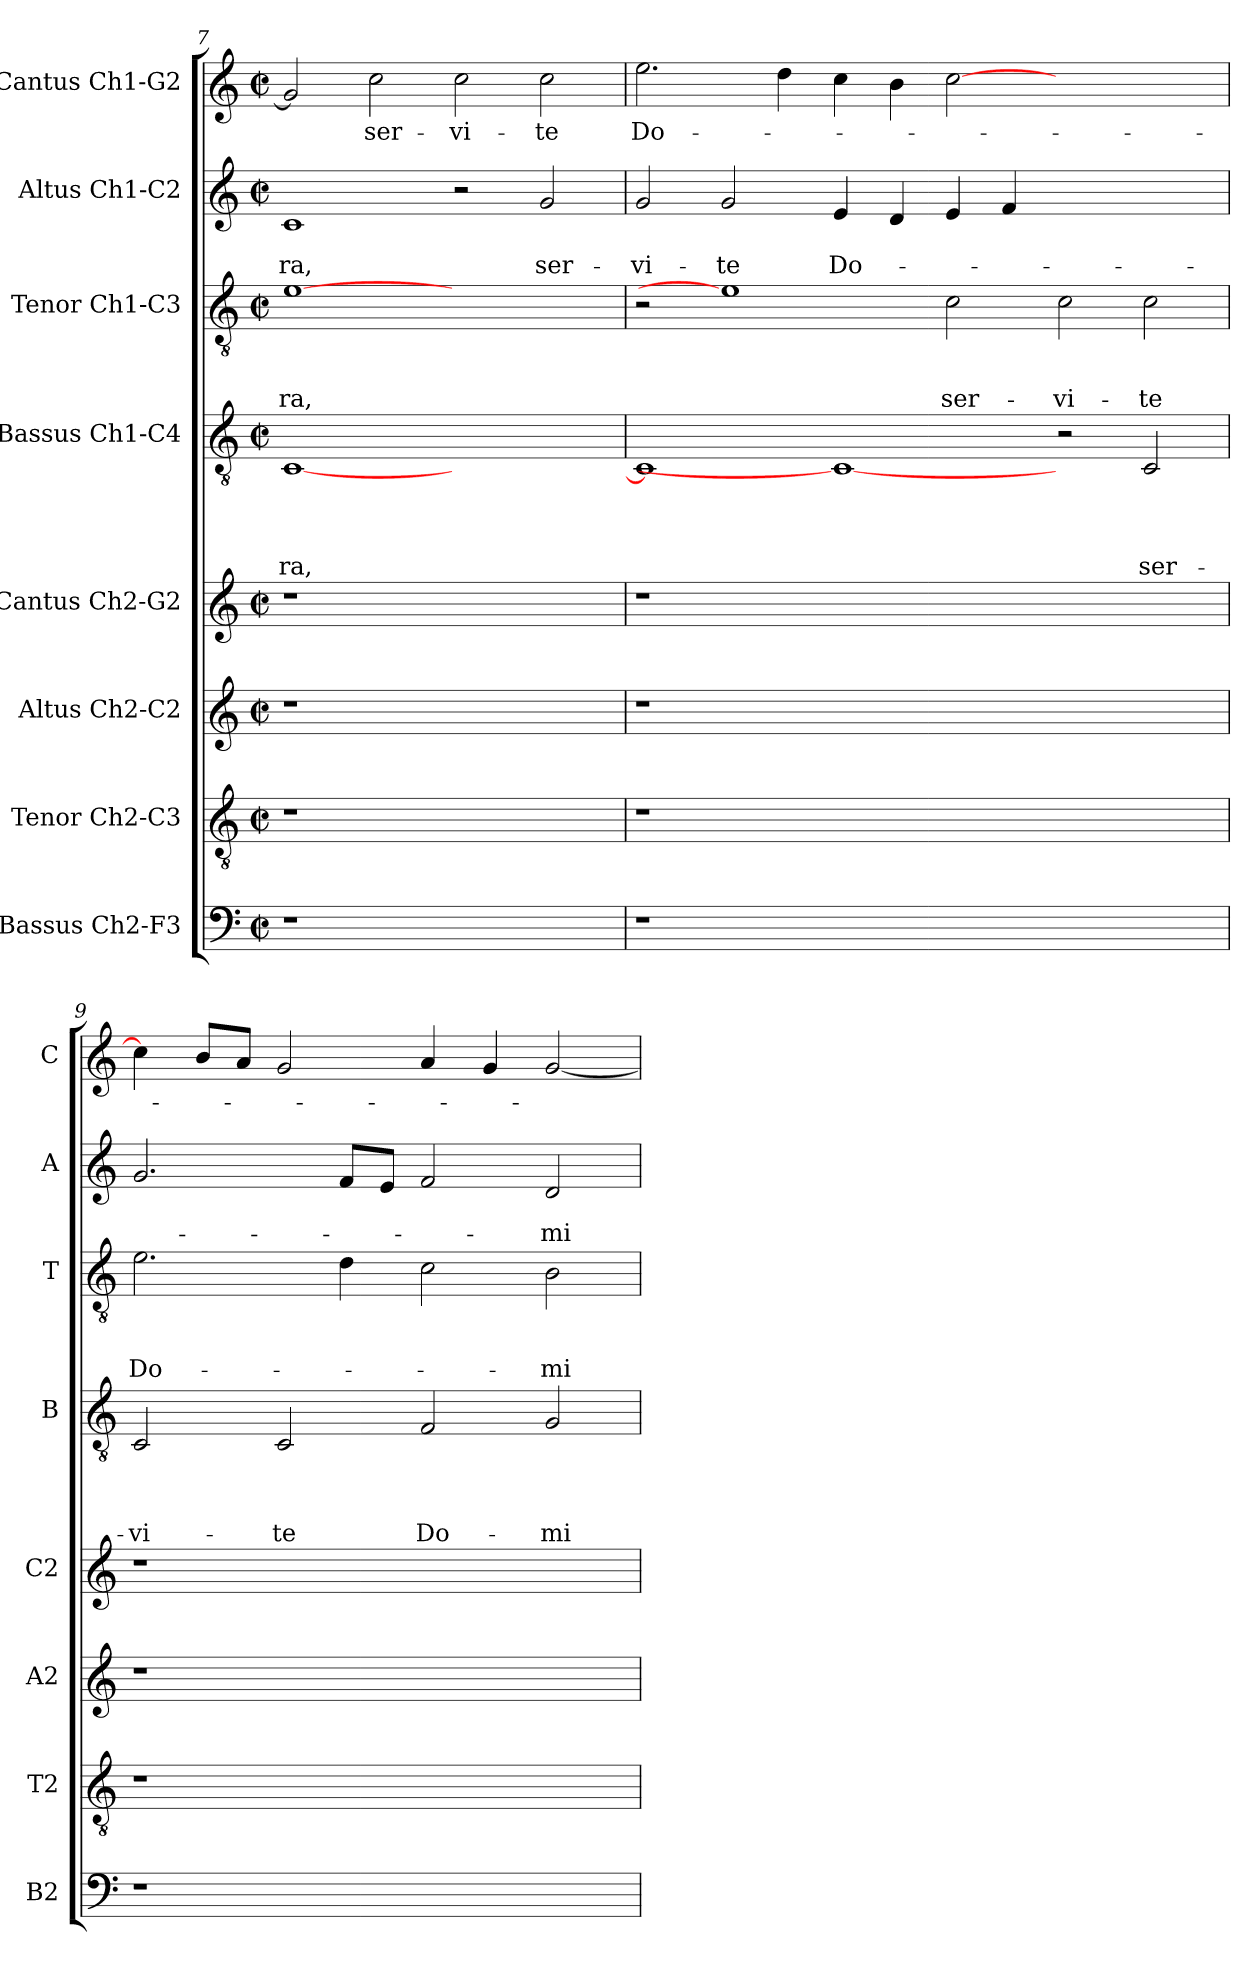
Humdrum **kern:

**kern	**kern	**kern	**kern	**kern	**text	**text	**text	**text	**kern	**text	**text	**text	**kern	**text	**text	**kern	**text
*part8	*part7	*part6	*part5	*part4	*part4	*part4	*part4	*part4	*part3	*part3	*part3	*part3	*part2	*part2	*part2	*part1	*part1
*staff8	*staff7	*staff6	*staff5	*staff4	*staff4	*staff4	*staff4	*staff4	*staff3	*staff3	*staff3	*staff3	*staff2	*staff2	*staff2	*staff1	*staff1
*I"Bassus Ch2-F3	*I"Tenor Ch2-C3	*I"Altus Ch2-C2	*I"Cantus Ch2-G2	*I"Bassus Ch1-C4	*	*	*	*	*I"Tenor Ch1-C3	*	*	*	*I"Altus Ch1-C2	*	*	*I"Cantus Ch1-G2	*
*I'B2	*I'T2	*I'A2	*I'C2	*I'B	*	*	*	*	*I'T	*	*	*	*I'A	*	*	*I'C	*
*clefF4	*clefGv2	*clefG2	*clefG2	*clefGv2	*	*	*	*	*clefGv2	*	*	*	*clefG2	*	*	*clefG2	*
*k[]	*k[]	*k[]	*k[]	*k[]	*	*	*	*	*k[]	*	*	*	*k[]	*	*	*k[]	*
*C:	*C:	*C:	*C:	*C:	*	*	*	*	*C:	*	*	*	*C:	*	*	*C:	*
*M2/2	*M2/2	*M2/2	*M2/2	*M2/2	*	*	*	*	*M2/2	*	*	*	*M2/2	*	*	*M2/2	*
*met(c|)	*met(c|)	*met(c|)	*met(c|)	*met(c|)	*	*	*	*	*met(c|)	*	*	*	*met(c|)	*	*	*met(c|)	*
=7	=7	=7	=7	=7	=7	=7	=7	=7	=7	=7	=7	=7	=7	=7	=7	=7	=7
!	!	!	!	!	!	!	!	!LO:LY:b	!	!	!	!LO:LY:b	!	!	!LO:LY:b	!	!
1r	1r	1r	1r	[1C	.	.	.	-ra,	[1e	.	.	-ra,	1c	.	-ra,	2g/]	.
!	!	!	!	!	!	!	!	!	!	!	!	!	!	!	!	!	!LO:LY:b
.	.	.	.	.	.	.	.	.	.	.	.	.	.	.	.	2cc\	ser-
!	!	!	!	!	!	!	!	!	!	!	!	!	!	!	!	!	!LO:LY:b
1ryy	1ryy	1ryy	1ryy	1ryy	.	.	.	.	1ryy	.	.	.	2r	.	.	2cc\	-vi-
!	!	!	!	!	!	!	!	!	!	!	!	!	!	!	!LO:LY:b	!	!LO:LY:b
.	.	.	.	.	.	.	.	.	.	.	.	.	2g/	.	ser-	2cc\	-te
=8	=8	=8	=8	=8	=8	=8	=8	=8	=8	=8	=8	=8	=8	=8	=8	=8	=8
!	!	!	!	!	!	!	!	!	!	!	!	!	!	!	!LO:LY:b	!	!LO:LY:b
1r	1r	1r	1r	1C]	.	.	.	.	2r	.	.	.	2g/	.	-vi-	2.ee\	Do-
!	!	!	!	!	!	!	!	!	!	!	!	!	!	!	!LO:LY:b	!	!
.	.	.	.	.	.	.	.	.	1e]	.	.	.	2g/	.	-te	.	.
.	.	.	.	.	.	.	.	.	.	.	.	.	.	.	.	4dd\	.
!	!	!	!	!	!	!	!	!	!	!	!	!	!	!	!LO:LY:b	!	!
0ryy	0ryy	0ryy	0ryy	1C_	.	.	.	.	.	.	.	.	4e/	.	Do-	4cc\	.
.	.	.	.	.	.	.	.	.	.	.	.	.	4d/	.	.	4b\	.
!	!	!	!	!	!	!	!	!	!	!	!	!LO:LY:b	!	!	!	!	!
.	.	.	.	.	.	.	.	.	2c\	.	.	ser-	4e/	.	.	[2cc\	.
.	.	.	.	.	.	.	.	.	.	.	.	.	4f/	.	.	.	.
!	!	!	!	!	!	!	!	!	!	!	!	!LO:LY:b	!	!	!	!	!
.	.	.	.	2r	.	.	.	.	2c\	.	.	-vi-	1ryy	.	.	1ryy	.
!	!	!	!	!	!	!	!	!LO:LY:b	!	!	!	!LO:LY:b	!	!	!	!	!
.	.	.	.	2C/	.	.	.	ser-	2c\	.	.	-te	.	.	.	.	.
=9	=9	=9	=9	=9	=9	=9	=9	=9	=9	=9	=9	=9	=9	=9	=9	=9	=9
!	!	!	!	!	!	!	!	!LO:LY:b	!	!	!	!LO:LY:b	!	!	!	!	!
1r	1r	1r	1r	2C/	.	.	.	-vi-	2.e\	.	.	Do-	2.g/	.	.	4cc\]	.
.	.	.	.	.	.	.	.	.	.	.	.	.	.	.	.	8b/L	.
.	.	.	.	.	.	.	.	.	.	.	.	.	.	.	.	8a/J	.
!	!	!	!	!	!	!	!	!LO:LY:b	!	!	!	!	!	!	!	!	!
.	.	.	.	2C/	.	.	.	-te	.	.	.	.	.	.	.	2g/	.
.	.	.	.	.	.	.	.	.	4d\	.	.	.	8f/L	.	.	.	.
.	.	.	.	.	.	.	.	.	.	.	.	.	8e/J	.	.	.	.
!	!	!	!	!	!	!	!	!LO:LY:b	!	!	!	!	!	!	!	!	!
1ryy	1ryy	1ryy	1ryy	2F/	.	.	.	Do-	2c\	.	.	.	2f/	.	.	4a/	.
.	.	.	.	.	.	.	.	.	.	.	.	.	.	.	.	4g/	.
!	!	!	!	!	!	!	!	!LO:LY:b	!	!	!	!LO:LY:b	!	!	!LO:LY:b	!	!
.	.	.	.	2G/	.	.	.	-mi-	2B\	.	.	-mi-	2d/	.	-mi-	[2g/	.
=	=	=	=	=	=	=	=	=	=	=	=	=	=	=	=	=	=
*-	*-	*-	*-	*-	*-	*-	*-	*-	*-	*-	*-	*-	*-	*-	*-	*-	*-
